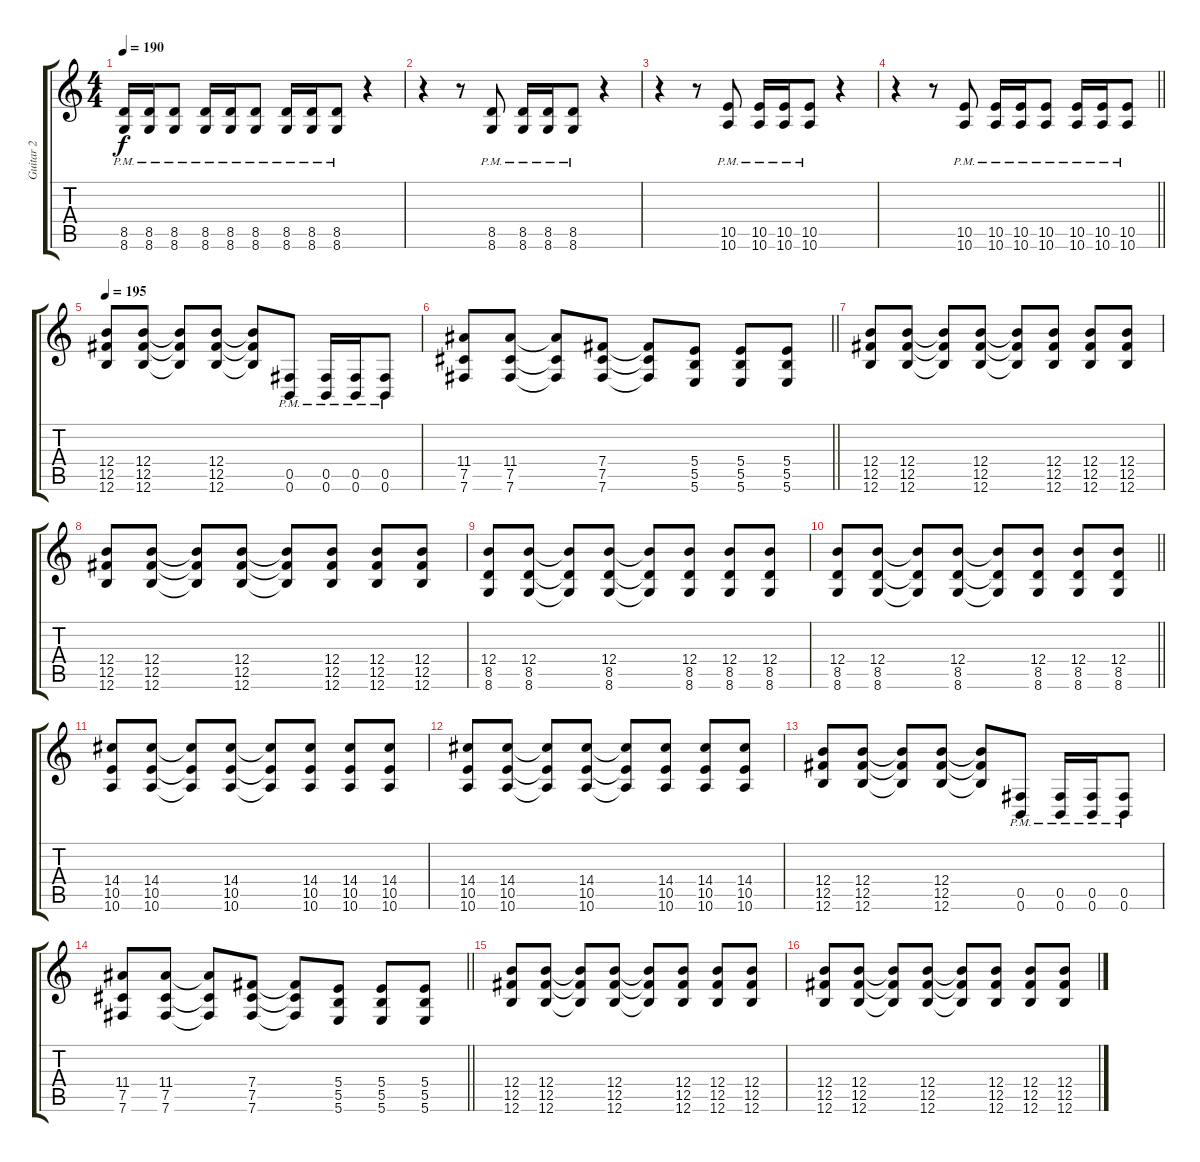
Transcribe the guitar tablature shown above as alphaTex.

\track ("Guitar 2" "Guitar 2") {instrument distortionguitar}
\staff {score tabs}
\tuning (Db4 Ab3 E3 B2 Gb2 B1) {hide}
\ts (4 4)
\tempo 190
\clef g2
\ks c
(8.5{pm} 8.6{pm}).16{dy f} (8.5{pm} 8.6{pm}).16 (8.5{pm} 8.6{pm}).8 (8.5{pm} 8.6{pm}).16 (8.5{pm} 8.6{pm}).16 (8.5{pm} 8.6{pm}).8 (8.5{pm} 8.6{pm}).16 (8.5{pm} 8.6{pm}).16 (8.5{pm} 8.6{pm}).8 r.4 |
r.4 r.8 (8.5{pm} 8.6{pm}).8 (8.5{pm} 8.6{pm}).16 (8.5{pm} 8.6{pm}).16 (8.5{pm} 8.6{pm}).8 r.4 |
r.4 r.8 (10.5{pm} 10.6{pm}).8 (10.5{pm} 10.6{pm}).16 (10.5{pm} 10.6{pm}).16 (10.5{pm} 10.6{pm}).8 r.4 |
\barLineRight lightlight
r.4 r.8 (10.5{pm} 10.6{pm}).8 (10.5{pm} 10.6{pm}).16 (10.5{pm} 10.6{pm}).16 (10.5{pm} 10.6{pm}).8 (10.5{pm} 10.6{pm}).16 (10.5{pm} 10.6{pm}).16 (10.5{pm} 10.6{pm}).8 |
\tempo 195
(12.4 12.5 12.6).8 (12.4 12.5 12.6).8 (12.4{t} 12.5{t} 12.6{t}).8 (12.4 12.5 12.6).8 (12.4{t} 12.5{t} 12.6{t}).8 (0.5{pm} 0.6{pm}).8 (0.5{pm} 0.6{pm}).16 (0.5{pm} 0.6{pm}).16 (0.5{pm} 0.6{pm}).8 |
\barLineRight lightlight
(11.4 7.5 7.6).8 (11.4 7.5 7.6).8 (11.4{t} 7.5{t} 7.6{t}).8 (7.4 7.5 7.6).8 (7.4{t} 7.5{t} 7.6{t}).8 (5.4 5.5 5.6).8 (5.4 5.5 5.6).8 (5.4 5.5 5.6).8 |
(12.4 12.5 12.6).8 (12.4 12.5 12.6).8 (12.4{t} 12.5{t} 12.6{t}).8 (12.4 12.5 12.6).8 (12.4{t} 12.5{t} 12.6{t}).8 (12.4 12.5 12.6).8 (12.4 12.5 12.6).8 (12.4 12.5 12.6).8 |
(12.4 12.5 12.6).8 (12.4 12.5 12.6).8 (12.4{t} 12.5{t} 12.6{t}).8 (12.4 12.5 12.6).8 (12.4{t} 12.5{t} 12.6{t}).8 (12.4 12.5 12.6).8 (12.4 12.5 12.6).8 (12.4 12.5 12.6).8 |
(12.4 8.5 8.6).8 (12.4 8.5 8.6).8 (12.4{t} 8.5{t} 8.6{t}).8 (12.4 8.5 8.6).8 (12.4{t} 8.5{t} 8.6{t}).8 (12.4 8.5 8.6).8 (12.4 8.5 8.6).8 (12.4 8.5 8.6).8 |
\barLineRight lightlight
(12.4 8.5 8.6).8 (12.4 8.5 8.6).8 (12.4{t} 8.5{t} 8.6{t}).8 (12.4 8.5 8.6).8 (12.4{t} 8.5{t} 8.6{t}).8 (12.4 8.5 8.6).8 (12.4 8.5 8.6).8 (12.4 8.5 8.6).8 |
(14.4 10.5 10.6).8 (14.4 10.5 10.6).8 (14.4{t} 10.5{t} 10.6{t}).8 (14.4 10.5 10.6).8 (14.4{t} 10.5{t} 10.6{t}).8 (14.4 10.5 10.6).8 (14.4 10.5 10.6).8 (14.4 10.5 10.6).8 |
(14.4 10.5 10.6).8 (14.4 10.5 10.6).8 (14.4{t} 10.5{t} 10.6{t}).8 (14.4 10.5 10.6).8 (14.4{t} 10.5{t} 10.6{t}).8 (14.4 10.5 10.6).8 (14.4 10.5 10.6).8 (14.4 10.5 10.6).8 |
(12.4 12.5 12.6).8 (12.4 12.5 12.6).8 (12.4{t} 12.5{t} 12.6{t}).8 (12.4 12.5 12.6).8 (12.4{t} 12.5{t} 12.6{t}).8 (0.5{pm} 0.6{pm}).8 (0.5{pm} 0.6{pm}).16 (0.5{pm} 0.6{pm}).16 (0.5{pm} 0.6{pm}).8 |
\barLineRight lightlight
(11.4 7.5 7.6).8 (11.4 7.5 7.6).8 (11.4{t} 7.5{t} 7.6{t}).8 (7.4 7.5 7.6).8 (7.4{t} 7.5{t} 7.6{t}).8 (5.4 5.5 5.6).8 (5.4 5.5 5.6).8 (5.4 5.5 5.6).8 |
(12.4 12.5 12.6).8 (12.4 12.5 12.6).8 (12.4{t} 12.5{t} 12.6{t}).8 (12.4 12.5 12.6).8 (12.4{t} 12.5{t} 12.6{t}).8 (12.4 12.5 12.6).8 (12.4 12.5 12.6).8 (12.4 12.5 12.6).8 |
(12.4 12.5 12.6).8 (12.4 12.5 12.6).8 (12.4{t} 12.5{t} 12.6{t}).8 (12.4 12.5 12.6).8 (12.4{t} 12.5{t} 12.6{t}).8 (12.4 12.5 12.6).8 (12.4 12.5 12.6).8 (12.4 12.5 12.6).8
